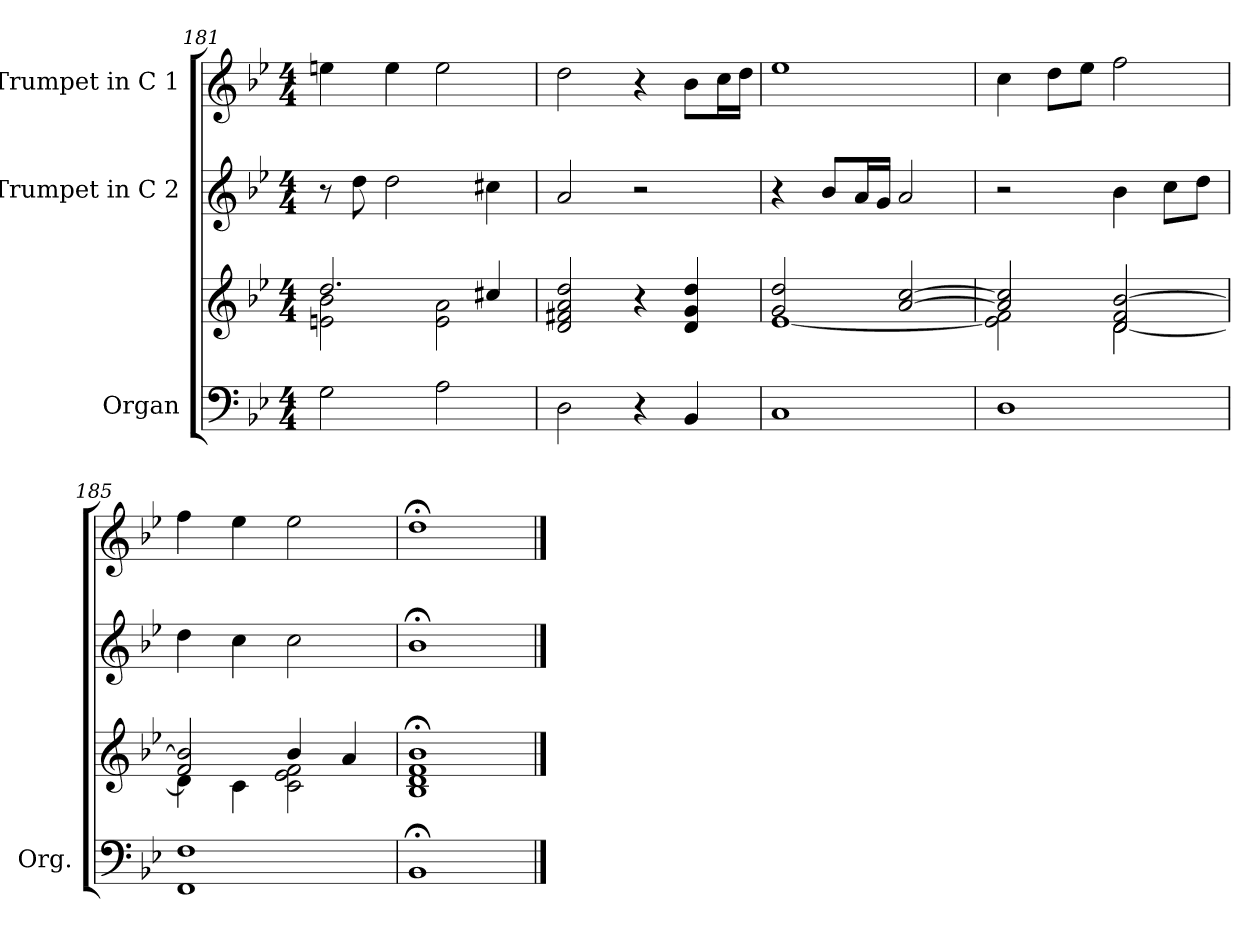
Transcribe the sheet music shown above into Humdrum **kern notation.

**kern	**kern	**kern	**kern
*part3	*part3	*part2	*part1
*staff4	*staff3	*staff2	*staff1
*I"Organ	*	*I"Trumpet in C 2	*I"Trumpet in C 1
*I'Org.	*	*	*
*clefF4	*clefG2	*clefG2	*clefG2
*k[b-e-]	*k[b-e-]	*k[b-e-]	*k[b-e-]
*B-:	*B-:	*B-:	*B-:
*M4/4	*M4/4	*M4/4	*M4/4
=181	=181	=181	=181
*	*^	*	*
2G\	2.dd/	2en\ 2b-\	8r	4een\
.	.	.	8dd\	.
.	.	.	2dd\	4ee\
2A\	.	2e\ 2a\	.	2ee\
.	4cc#X/	.	4cc#X\	.
*	*v	*v	*	*
=182	=182	=182	=182
2D\	2d/ 2f#X/ 2a/ 2dd/	2a/	2dd\
4r	4r	2r	4r
4BB-/	4d/ 4g/ 4dd/	.	8b-\L
.	.	.	16cc\L
.	.	.	16dd\JJ
=183	=183	=183	=183
*	*^	*	*
1C	2g/ 2dd/	[<1e-	4r	1ee-
.	.	.	8b-/L	.
.	.	.	16a/L	.
.	.	.	16g/JJ	.
.	[>2a/ [>2cc/	.	2a/	.
=184	=184	=184	=184	=184
1D	2a/] 2cc/]	2e-\] 2f\	2r	4cc\
.	.	.	.	8dd\L
.	.	.	.	8ee-\J
.	2d/ 2f/ [>2b-/	[<2d\	4b-\	2ff\
.	.	.	8cc\L	.
.	.	.	8dd\J	.
!!LO:PB:g=z
=185	=185	=185	=185	=185
1FF 1F	2f/ 2b-/]	4d\]	4dd\	4ff\
.	.	4c\	4cc\	4ee-\
.	4b-/	2c\ 2e-\ 2f\	2cc\	2ee-\
.	4a/	.	.	.
*	*v	*v	*	*
=186	=186	=186	=186
1BB-;<	1B-;< 1d;< 1f;< 1b-;<	1b-;<	1dd;<
==	==	==	==
*-	*-	*-	*-
